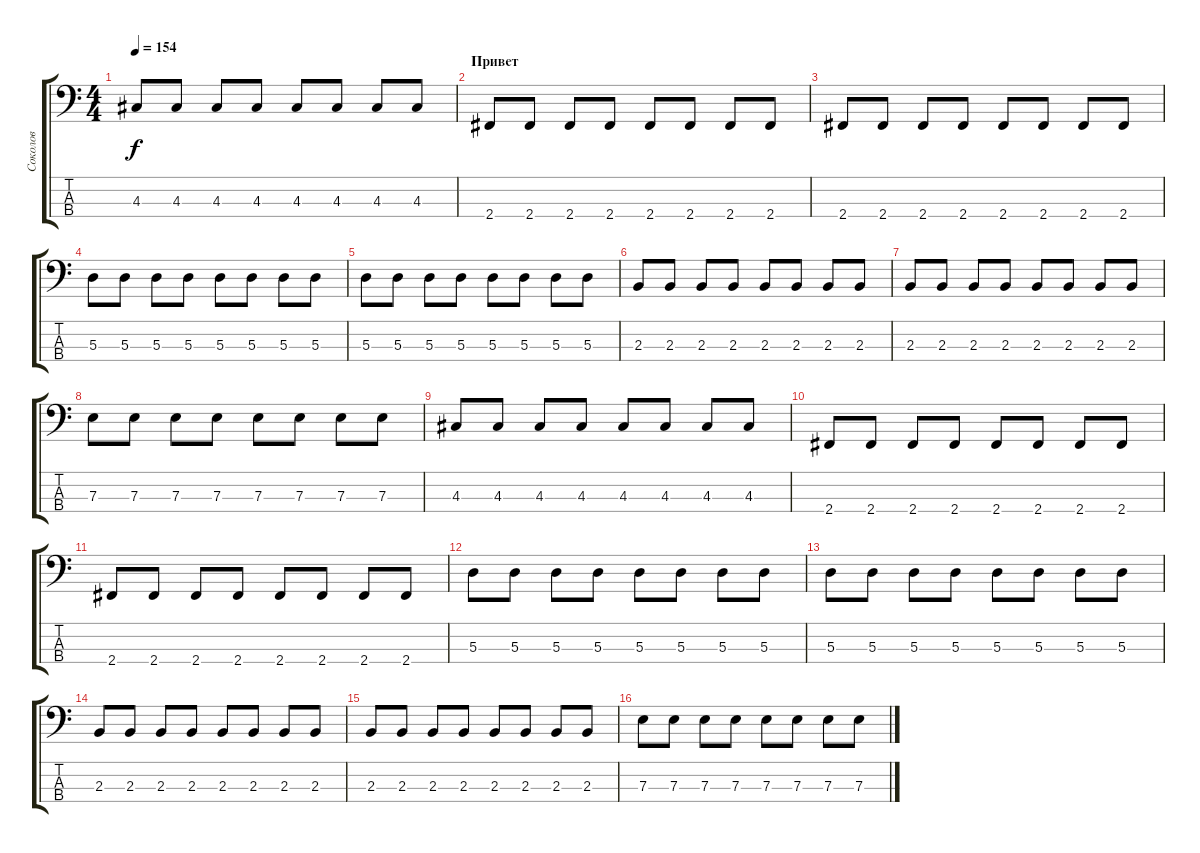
\track ("Соколов" "Соколов") {instrument electricbasspick}
\staff {score tabs}
\tuning (G2 D2 A1 E1) {hide}
\ts (4 4)
\tempo 154
\clef f4
\ks c
4.3.8{dy f} 4.3.8 4.3.8 4.3.8 4.3.8 4.3.8 4.3.8 4.3.8 |
\section ("" "Привет")
2.4.8 2.4.8 2.4.8 2.4.8 2.4.8 2.4.8 2.4.8 2.4.8 |
2.4.8 2.4.8 2.4.8 2.4.8 2.4.8 2.4.8 2.4.8 2.4.8 |
5.3.8 5.3.8 5.3.8 5.3.8 5.3.8 5.3.8 5.3.8 5.3.8 |
5.3.8 5.3.8 5.3.8 5.3.8 5.3.8 5.3.8 5.3.8 5.3.8 |
2.3.8 2.3.8 2.3.8 2.3.8 2.3.8 2.3.8 2.3.8 2.3.8 |
2.3.8 2.3.8 2.3.8 2.3.8 2.3.8 2.3.8 2.3.8 2.3.8 |
7.3.8 7.3.8 7.3.8 7.3.8 7.3.8 7.3.8 7.3.8 7.3.8 |
4.3.8 4.3.8 4.3.8 4.3.8 4.3.8 4.3.8 4.3.8 4.3.8 |
2.4.8 2.4.8 2.4.8 2.4.8 2.4.8 2.4.8 2.4.8 2.4.8 |
2.4.8 2.4.8 2.4.8 2.4.8 2.4.8 2.4.8 2.4.8 2.4.8 |
5.3.8 5.3.8 5.3.8 5.3.8 5.3.8 5.3.8 5.3.8 5.3.8 |
5.3.8 5.3.8 5.3.8 5.3.8 5.3.8 5.3.8 5.3.8 5.3.8 |
2.3.8 2.3.8 2.3.8 2.3.8 2.3.8 2.3.8 2.3.8 2.3.8 |
2.3.8 2.3.8 2.3.8 2.3.8 2.3.8 2.3.8 2.3.8 2.3.8 |
7.3.8 7.3.8 7.3.8 7.3.8 7.3.8 7.3.8 7.3.8 7.3.8
